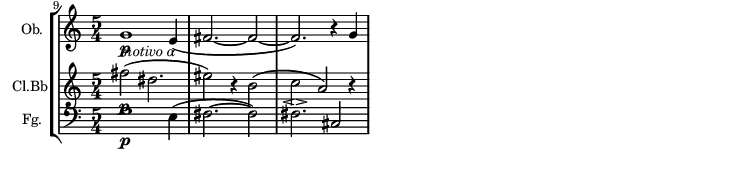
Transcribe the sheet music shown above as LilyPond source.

\version "2.10.33"

\include "../config/lib.ly"

#(set-global-staff-size 12.5)

global = {
  \time 5/4
  \set Score.currentBarNumber = #9
  \bar ""
  \bracketUp
}

oboe = {
  \relative c'' {
    g1\p e4(
    fis2.~ fis2~
    fis2.) r4 g~
  }
}

clarinete = {
  \relative c'' {
    e2\p^\markup{\italic{motivo #(ly:export (ly:wide-char->utf-8 #x3B1))}}( cis2.
    dis2) r4 a2(
    bes2 g2) r4
  }
}

fagote = {
  \clef bass
  \relative c' {
    g1\p e4(
    fis2.~ fis2)
    fis2.\espressivo cis2(
  }
}

\score {
  \new StaffGroup <<
    \new Staff <<
      \set Staff.instrumentName = \markup {\hcenter-in #5 "Ob."}
      \global
      \oboe
    >>
    \new Staff <<
      \set Staff.instrumentName = \markup {\hcenter-in #5 "Cl.Bb"}
      \global
      \transpose c d {
        \clarinete
      }
    >>
    \new Staff <<
      \set Staff.instrumentName = \markup {\hcenter-in #5 "Fg."}
      \global
      \fagote
    >>
  >>
  \layout {
    \context {
      \Staff \consists "Horizontal_bracket_engraver"
    }
  }
}
\paper {
  paper-width = 12.6\cm
  paper-height = 3\cm
  line-width = 13.5\cm
  top-margin = -.1\cm
  left-margin = -1.2\cm
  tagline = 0
  indent = #0
}
